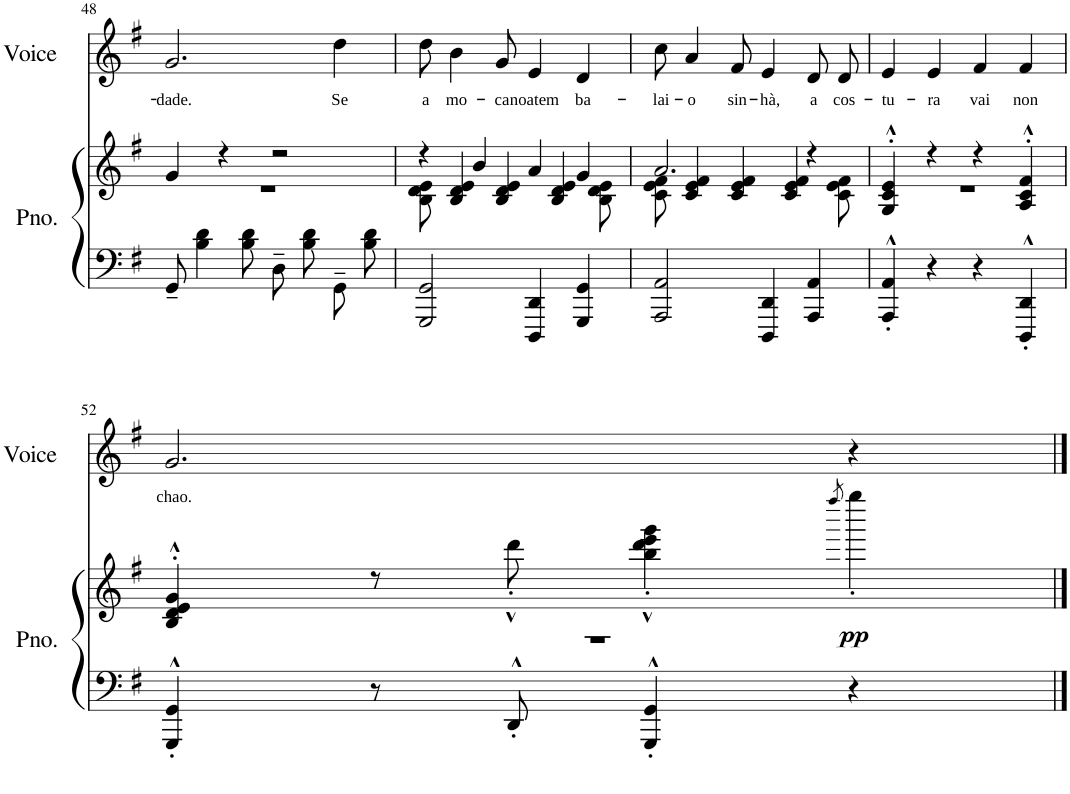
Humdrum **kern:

**kern	**kern	**dynam	**kern	**text
*part2	*part2	*part2	*part1	*part1
*staff3	*staff2	*staff2/3	*staff1	*staff1
*I"Piano	*	*	*I"Voice	*
*I'Pno.	*	*	*I'Voice	*
!!LO:PB:g=z
*clefF4	*clefG2	*	*clefG2	*
*k[f#]	*k[f#]	*	*k[f#]	*
*G:	*G:	*	*G:	*
*M2/2	*M2/2	*	*M2/2	*
=48	=48	=48	=48	=48
*	*^	*	*	*
!	!	!	!	!	!LO:LY:b
8GG~/	4g/	1r	.	2.g/	-dade.
4B\ 4d\	.	.	.	.	.
.	4r	.	.	.	.
8B\ 8d\	.	.	.	.	.
8D~\L	2r	.	.	.	.
8B\ 8d\	.	.	.	.	.
!	!	!	!	!	!LO:LY:b
8GG~\	.	.	.	4dd\	Se
8B\ 8d\J	.	.	.	.	.
=49	=49	=49	=49	=49	=49
!	!	!	!	!	!LO:LY:b
2GGG/ 2GG/	4r	8B\ 8d\ 8e\	.	8dd\	a
!	!	!	!	!	!LO:LY:b
.	.	4B/ 4d/ 4e/	.	4b\	mo-
.	4b/	.	.	.	.
!	!	!	!	!	!LO:LY:b
.	.	4B/ 4d/ 4e/	.	8g/	-ca
!	!	!	!	!	!LO:LY:b
4DDD/ 4DD/	4a/	.	.	4e/	noatem
.	.	4B/ 4d/ 4e/	.	.	.
!	!	!	!	!	!LO:LY:b
4GGG/ 4GG/	4g/	.	.	4d/	ba-
.	.	8B\ 8d\ 8e\	.	.	.
=50	=50	=50	=50	=50	=50
!	!	!	!	!	!LO:LY:b
2AAA/ 2AA/	2.a/	8c\ 8e\ 8f#\	.	8cc\	-lai-
!	!	!	!	!	!LO:LY:b
.	.	4c/ 4e/ 4f#/	.	4a/	-o
!	!	!	!	!	!LO:LY:b
.	.	4c/ 4e/ 4f#/	.	8f#/	sin-
!	!	!	!	!	!LO:LY:b
4DDD/ 4DD/	.	.	.	4e/	-hà,
.	.	4c/ 4e/ 4f#/	.	.	.
!	!	!	!	!	!LO:LY:b
4AAA/ 4AA/	4r	.	.	8d/L	a
!	!	!	!	!	!LO:LY:b
.	.	8c\ 8e\ 8f#\	.	8d/J	cos-
=51	=51	=51	=51	=51	=51
!	!	!	!	!	!LO:LY:b
4AAA/'^^ 4AA/'^^	4G/'^^ 4c/'^^ 4e/'^^	1r	.	4e/	-tu-
!	!	!	!	!	!LO:LY:b
4r	4r	.	.	4e/	-ra
!	!	!	!	!	!LO:LY:b
4r	4r	.	.	4f#/	vai
!	!	!	!	!	!LO:LY:b
4DDD/'^^ 4DD/'^^	4A/'^^ 4c/'^^ 4f#/'^^	.	.	4f#/	non
!!LO:LB:g=z
=52	=52	=52	=52	=52	=52
!	!	!	!	!	!LO:LY:b
4GGG/'^^ 4GG/'^^	4B/'^^ 4d/'^^ 4e/'^^ 4g/'^^	1r	.	2.g/	chao.
8r	8r	.	.	.	.
8DD'^^/	8ddd'^^\	.	.	.	.
4GGG/'^^ 4GG/'^^	4bb\'^^ 4ddd\'^^ 4eee\'^^ 4ggg\'^^	.	.	.	.
.	8qffff#/	.	.	.	.
!	!	!	!LO:DY:b	!	!
4r	4gggg'\	.	pp	4r	.
*	*v	*v	*	*	*
==	==	==	==	==
*-	*-	*-	*-	*-
